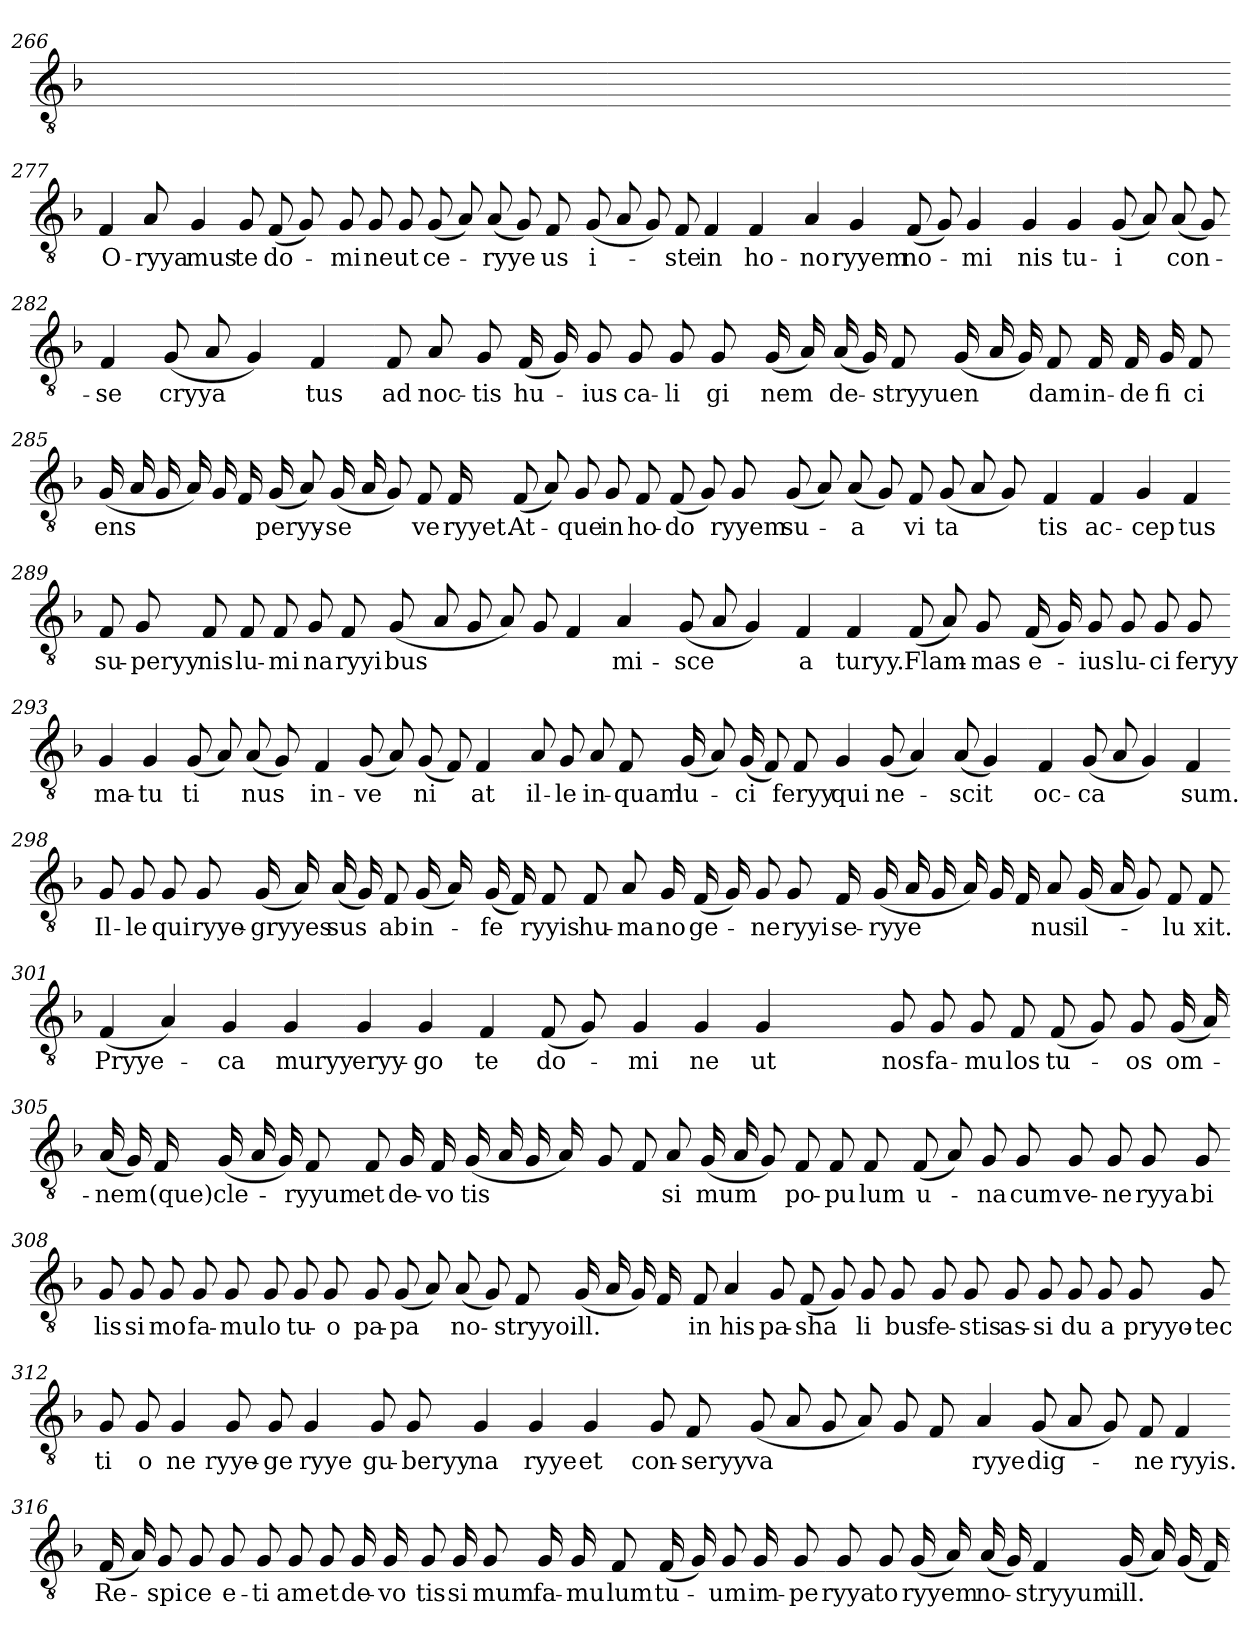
**kern	**text
*part1	*part1
*staff1	*staff1
*clefGv2	*
*k[b-]	*
=266	=266
1ryy	.
=267-	=267-
1ryy	.
=268-	=268-
1ryy	.
=269-	=269-
1ryy	.
=270-	=270-
1ryy	.
=271-	=271-
1ryy	.
=272-	=272-
1ryy	.
=273-	=273-
1ryy	.
=274-	=274-
1ryy	.
=275-	=275-
1ryy	.
=276-	=276-
1ryy	.
=277-	=277-
4F	O-
8A	ryya
4G	-mus
8G	te
(8F	do-
8G)	.
=278-	=278-
8G	mi
8G	-ne
8G	ut
(8G	ce-
8A)	.
(8A	ryye
8G)	.
8F	-us
=279-	=279-
(8G	i-
8A	.
8G)	.
8F	-ste
4F	in
4F	ho-
=280-	=280-
4A	no
4G	-ryyem
(8F	no-
8G)	.
4G	mi
=281-	=281-
4G	-nis
4G	tu-
(8G	-i
8A)	.
(8A	con-
8G)	.
=282-	=282-
4F	se
(8G	cryya
8A	.
4G)	.
4F	-tus
=283-	=283-
8F	ad
8A	noc-
8G	-tis
(16F	hu-
16G)	.
8G	-ius
8G	ca-
8G	li
8G	gi
=284-	=284-
(16G	-nem
16A)	.
(16A	de-
16G)	.
8F	stryyu
(16G	en
16A	.
16G)	.
8F	-dam
16F	in-
16F	de
16G	fi
8F	ci
=285-	=285-
(16G	-ens
16A	.
16G	.
16A)	.
16G	.
16F	.
(16G	peryy-
8A)	.
(16G	se
16A	.
8G)	.
8F	ve
16F	-ryyet.
=286-	=286-
(8F	At-
8A)	.
8G	-que
8G	in
8F	ho-
(8F	do
8G)	.
8G	-ryyem
=287-	=287-
(8G	su-
8A)	.
(8A	a
8G)	.
8F	vi
(8G	ta
8A	.
8G)	.
=288-	=288-
4F	-tis
4F	ac-
4G	cep
4F	-tus
=289-	=289-
8F	su-
8G	peryy
8F	-nis
8F	lu-
8F	mi
8G	na
8F	ryyi
(8G	-bus
=290-	=290-
8A	.
8G	.
8A)	.
8G	.
4F	.
4A	mi-
=291-	=291-
(8G	sce
8A	.
4G)	.
4F	a
4F	-turyy.
=292-	=292-
(8F	Flam-
8A)	.
8G	-mas
(16F	e-
16G)	.
8G	-ius
8G	lu-
8G	ci
8G	-feryy
=293-	=293-
4G	ma-
4G	tu
(8G	ti
8A)	.
(8A	-nus
8G)	.
=294-	=294-
4F	in-
(8G	ve
8A)	.
(8G	ni
8F)	.
4F	-at
=295-	=295-
8A	il-
8G	-le
8A	in-
8F	-quam
(16G	lu-
8A)	.
(16G	ci
8F)	.
8F	-feryy
=296-	=296-
4G	qui
(8G	ne-
4A)	.
(8A	-scit
4G)	.
=297-	=297-
4F	oc-
(8G	ca
8A	.
4G)	.
4F	-sum.
=298-	=298-
8G	Il-
8G	-le
8G	qui
8G	ryye-
(16G	gryyes
16A)	.
(16A	-sus
16G)	.
8F	ab
(16G	in-
16A)	.
=299-	=299-
(16G	fe
16F)	.
8F	-ryyis
8F	hu-
8A	ma
16G	-no
(16F	ge-
16G)	.
8G	ne
8G	-ryyi
16F	se-
=300-	=300-
(16G	ryye
16A	.
16G	.
16A)	.
16G	.
16F	.
8A	-nus
(16G	il-
16A	.
8G)	.
8F	lu
8F	-xit.
=301-	=301-
(4F	Pryye-
4A)	.
4G	ca
4G	-muryy
=302-	=302-
4G	eryy-
4G	-go
4F	te
(8F	do-
8G)	.
=303-	=303-
4G	mi
4G	-ne
4G	ut
4ryy	.
=304-	=304-
8G	nos
8G	fa-
8G	mu
8F	-los
(8F	tu-
8G)	.
8G	-os
(16G	om-
16A)	.
=305-	=305-
(16A	-nem
16G)	.
16F	(que)
(16G	cle-
16A	.
16G)	.
8F	-ryyum
8F	et
16G	de-
16F	vo
(16G	tis
16A	.
16G	.
16A)	.
=306-	=306-
8G	.
8F	.
8A	si
(16G	-mum
16A	.
8G)	.
8F	po-
8F	pu
8F	-lum
=307-	=307-
(8F	u-
8A)	.
8G	-na
8G	cum
8G	ve-
8G	ne
8G	ryya
8G	bi
=308-	=308-
8G	lis
8G	si
8G	-mo
8G	fa-
8G	mu
8G	-lo
8G	tu-
8G	-o
=309-	=309-
8G	pa-
(8G	-pa
8A)	.
(8A	no-
8G)	.
8F	-stryyo.
(16G	ill.
16A	.
16G)	.
16F	.
=310-	=310-
8F	in
4A	his
8G	pa-
(8F	sha
8G)	.
8G	li
8G	-bus
=311-	=311-
8G	fe-
8G	-stis
8G	as-
8G	si
8G	du
8G	-a
8G	pryyo-
8G	tec
=312-	=312-
8G	ti
8G	o
4G	-ne
8G	ryye-
8G	ge
4G	-ryye
=313-	=313-
8G	gu-
8G	beryy
4G	na
4G	-ryye
4G	et
=314-	=314-
8G	con-
8F	seryy
(8G	va
8A	.
8G	.
8A)	.
8G	.
8F	.
=315-	=315-
4A	-ryye
(8G	dig-
8A	.
8G)	.
8F	ne
4F	-ryyis.
=316-	=316-
(16F	Re-
16A)	.
8G	spi
8G	-ce
8G	e-
8G	ti
8G	-am
8G	et
16G	de-
16G	vo
=317-	=317-
8G	tis
16G	si
8G	-mum
16G	fa-
16G	mu
8F	-lum
(16F	tu-
16G)	.
8G	-um
16G	im-
8G	pe
=318-	=318-
8G	ryya
8G	to
(16G	-ryyem
16A)	.
(16A	no-
16G)	.
4F	-stryyum.
(16G	ill.
16A)	.
(16G	.
16F)	.
=-	=-
*-	*-
